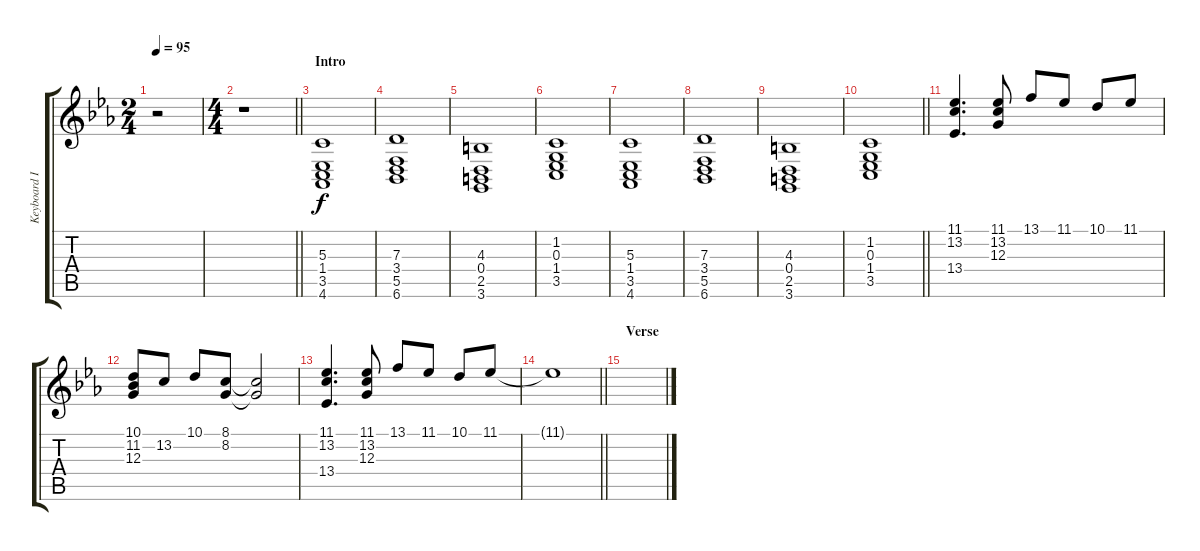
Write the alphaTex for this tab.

\track ("Keyboard II" "Keyboard I") {instrument acousticgrandpiano}
\staff {score tabs}
\tuning (E4 B3 G3 D3 A2 E2) {hide}
\ts (2 4)
\tempo 95
\clef g2
\ks eb
r.2{dy f instrument acousticgrandpiano} |
\ts (4 4)
\barLineRight lightlight
r.1 |
\section ("" "Intro")
(5.3 1.4 3.5 4.6).1 |
(7.3 3.4 5.5 6.6).1 |
(4.3 0.4 2.5 3.6).1 |
(1.2 0.3 1.4 3.5).1 |
(5.3 1.4 3.5 4.6).1 |
(7.3 3.4 5.5 6.6).1 |
(4.3 0.4 2.5 3.6).1 |
\barLineRight lightlight
(1.2 0.3 1.4 3.5).1 |
\section ("" "")
(11.1 13.2 13.4).4{d beam Up} (11.1 13.2 12.3).8{beam Up} 13.1.8{beam Up} 11.1.8{beam Up} 10.1.8{beam Up} 11.1.8{beam Up} |
(10.1 11.2 12.3).8{beam Up} 13.2.8{beam Up} 10.1.8{beam Up} (8.1 8.2).8{beam Up} (8.1{t} 8.2{t}).2{beam Up} |
(11.1 13.2 13.4).4{d beam Up} (11.1 13.2 12.3).8{beam Up} 13.1.8{beam Up} 11.1.8{beam Up} 10.1.8{beam Up} 11.1.8{beam Up} |
\barLineRight lightlight
11.1{t}.1 |
\section ("" "Verse")
